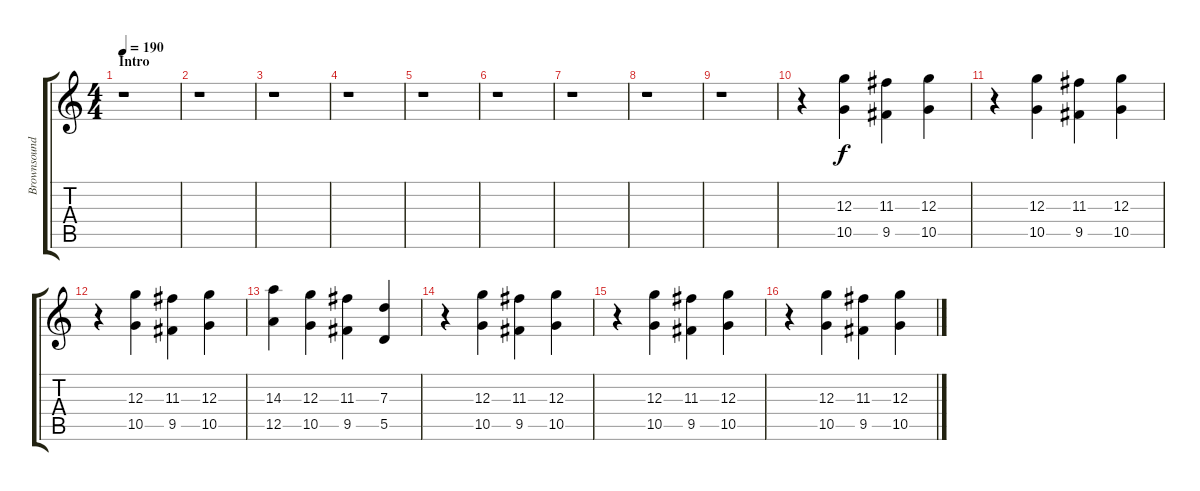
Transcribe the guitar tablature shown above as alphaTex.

\track ("Brownsound" "Brownsound") {instrument overdrivenguitar}
\staff {score tabs}
\tuning (E4 B3 G3 D3 A2 E2) {hide}
\ts (4 4)
\section ("" "Intro")
\tempo 190
\clef g2
\ks c
r.1{dy f instrument overdrivenguitar} |
r.1 |
r.1 |
r.1 |
r.1 |
r.1 |
r.1 |
r.1 |
r.1 |
\section ("" "")
r.4 (12.3 10.5).4 (11.3 9.5).4 (12.3 10.5).4 |
r.4 (12.3 10.5).4 (11.3 9.5).4 (12.3 10.5).4 |
r.4 (12.3 10.5).4 (11.3 9.5).4 (12.3 10.5).4 |
(14.3 12.5).4 (12.3 10.5).4 (11.3 9.5).4 (7.3 5.5).4 |
r.4 (12.3 10.5).4 (11.3 9.5).4 (12.3 10.5).4 |
r.4 (12.3 10.5).4 (11.3 9.5).4 (12.3 10.5).4 |
r.4 (12.3 10.5).4 (11.3 9.5).4 (12.3 10.5).4
